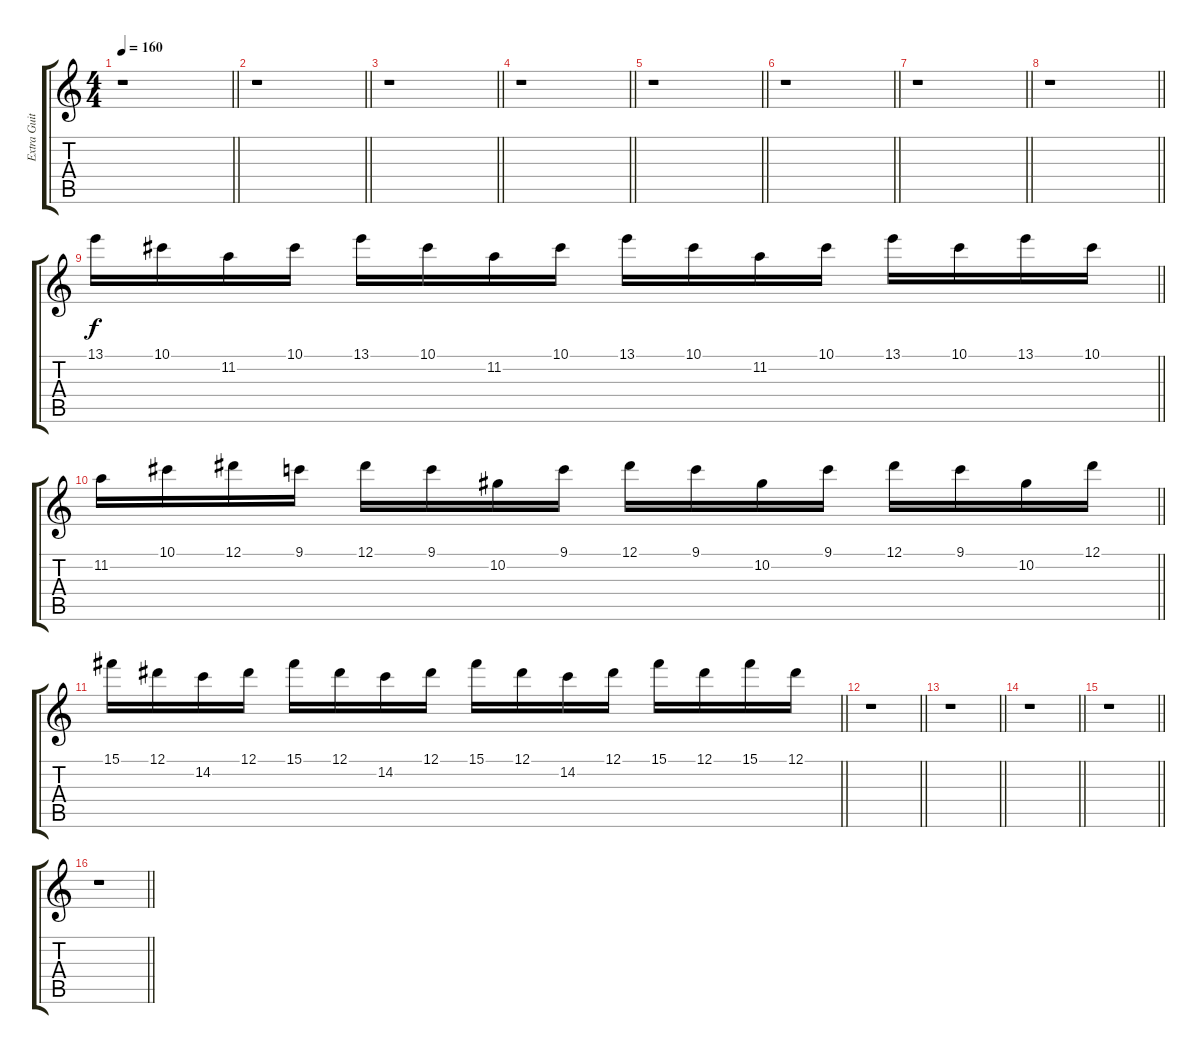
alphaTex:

\track ("Extra Guitar 3" "Extra Guit") {instrument distortionguitar}
\staff {score tabs}
\tuning (Eb4 Bb3 Gb3 Db3 Ab2 Db2) {hide}
\ts (4 4)
\tempo 160
\clef g2
\barLineRight lightlight
\ks c
r.1{dy f} |
\barLineRight lightlight
r.1 |
\barLineRight lightlight
r.1 |
\barLineRight lightlight
r.1 |
\barLineRight lightlight
r.1 |
\barLineRight lightlight
r.1 |
\barLineRight lightlight
r.1 |
\barLineRight lightlight
r.1 |
\barLineRight lightlight
13.1.16 10.1.16 11.2.16 10.1.16 13.1.16 10.1.16 11.2.16 10.1.16 13.1.16 10.1.16 11.2.16 10.1.16 13.1.16 10.1.16 13.1.16 10.1.16 |
\barLineRight lightlight
11.2.16 10.1.16 12.1.16 9.1.16 12.1.16 9.1.16 10.2.16 9.1.16 12.1.16 9.1.16 10.2.16 9.1.16 12.1.16 9.1.16 10.2.16 12.1.16 |
\barLineRight lightlight
15.1.16 12.1.16 14.2.16 12.1.16 15.1.16 12.1.16 14.2.16 12.1.16 15.1.16 12.1.16 14.2.16 12.1.16 15.1.16 12.1.16 15.1.16 12.1.16 |
\barLineRight lightlight
r.1 |
\barLineRight lightlight
r.1 |
\barLineRight lightlight
r.1 |
\barLineRight lightlight
r.1 |
\barLineRight lightlight
r.1
